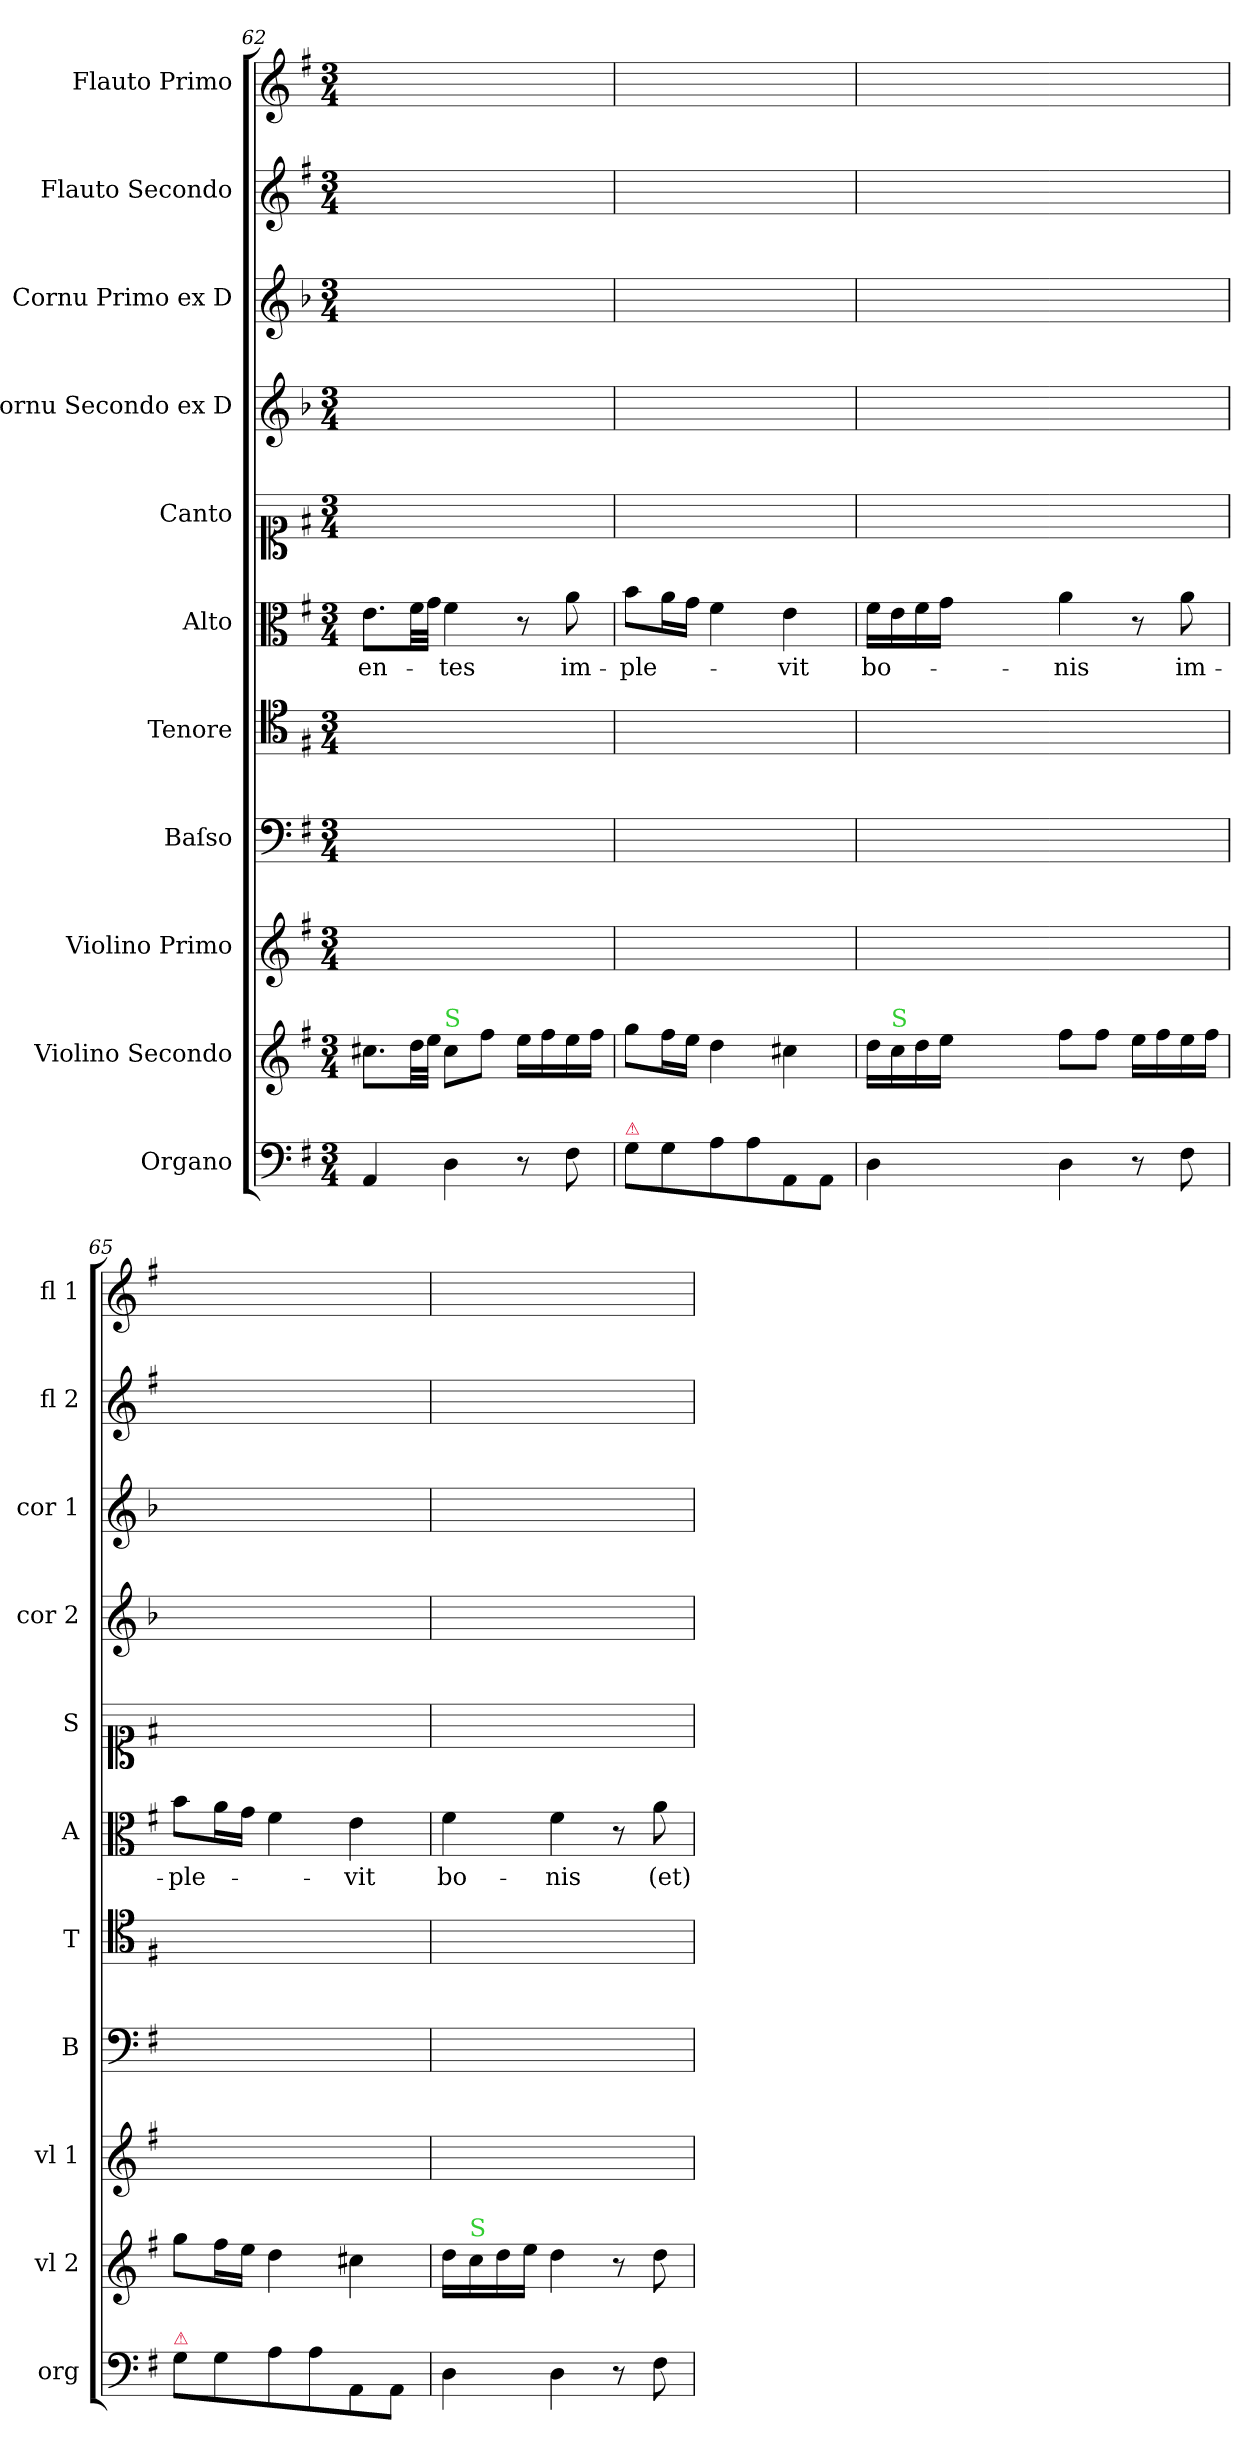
**kern	**kern	**kern	**kern	**kern	**kern	**text	**kern	**kern	**kern	**kern	**kern
*part11	*part10	*part9	*part8	*part7	*part6	*part6	*part5	*part4	*part3	*part2	*part1
*staff11	*staff10	*staff9	*staff8	*staff7	*staff6	*staff6	*staff5	*staff4	*staff3	*staff2	*staff1
*I"Organo	*I"Violino Secondo	*I"Violino Primo	*I"Baſso	*I"Tenore	*I"Alto	*	*I"Canto	*I"Cornu Secondo ex D	*I"Cornu Primo ex D	*I"Flauto Secondo	*I"Flauto Primo
*I'org	*I'vl 2	*I'vl 1	*I'B	*I'T	*I'A	*	*I'S	*I'cor 2	*I'cor 1	*I'fl 2	*I'fl 1
*clefF4	*clefG2	*clefG2	*clefF4	*clefC4	*clefC3	*	*clefC1	*clefG2	*clefG2	*clefG2	*clefG2
*	*	*	*	*	*	*	*	*ITrd6c10	*ITrd6c10	*	*
*k[f#]	*k[f#]	*k[f#]	*k[f#]	*k[f#]	*k[f#]	*	*k[f#]	*k[f#]	*k[f#]	*k[f#]	*k[f#]
*G:	*G:	*G:	*G:	*G:	*G:	*	*G:	*G:	*G:	*G:	*G:
*M3/4	*M3/4	*M3/4	*M3/4	*M3/4	*M3/4	*	*M3/4	*M3/4	*M3/4	*M3/4	*M3/4
=62	=62	=62	=62	=62	=62	=62	=62	=62	=62	=62	=62
4AA/	8.cc#X\L	2.ryy	2.ryy	2.ryy	8.e\L	-en-	2.ryy	2.ryy	2.ryy	2.ryy	4ryy
.	32dd\LL	.	.	.	32f#\LL	.	.	.	.	.	.
.	32ee\JJJ	.	.	.	32g\JJJ	.	.	.	.	.	.
!	!LO:TX:a:color=limegreen:t=S	!	!	!	!	!	!	!	!	!	!
4D\	8cc#\L	.	.	.	4f#\	-tes	.	.	.	.	2ryy
.	8ff#\J	.	.	.	.	.	.	.	.	.	.
8r	16ee\LL	.	.	.	8r	.	.	.	.	.	.
.	16ff#\	.	.	.	.	.	.	.	.	.	.
8F#\	16ee\	.	.	.	8a\	im-	.	.	.	.	.
.	16ff#\JJ	.	.	.	.	.	.	.	.	.	.
=63	=63	=63	=63	=63	=63	=63	=63	=63	=63	=63	=63
!LO:TX:a:color=crimson:t=⚠	!	!	!	!	!	!	!	!	!	!	!
8G\L	8gg\L	2.ryy	2.ryy	2.ryy	8b\L	-ple-	2.ryy	2.ryy	2.ryy	2.ryy	2.ryy
8G\	16ff#\L	.	.	.	16a\L	.	.	.	.	.	.
.	16ee\JJ	.	.	.	16g\JJ	.	.	.	.	.	.
8A\	4dd\	.	.	.	4f#\	.	.	.	.	.	.
8A\	.	.	.	.	.	.	.	.	.	.	.
8AA/	4cc#X\	.	.	.	4e\	-vit	.	.	.	.	.
8AA/J	.	.	.	.	.	.	.	.	.	.	.
=64	=64	=64	=64	=64	=64	=64	=64	=64	=64	=64	=64
4D\	16dd\LL	2.ryy	2.ryy	2.ryy	16f#\LL	bo-	2.ryy	2.ryy	2.ryy	2.ryy	2.ryy
!	!LO:TX:a:color=limegreen:t=S	!	!	!	!	!	!	!	!	!	!
.	16cc\	.	.	.	16e\	.	.	.	.	.	.
.	16dd\	.	.	.	16f#\	.	.	.	.	.	.
.	16ee\JJ	.	.	.	16g\JJ	.	.	.	.	.	.
2ryy	2ryy	.	.	.	2ryy	.	.	.	.	.	.
=-	=-	=-	=-	=-	=-	=-	=-	=-	=-	=-	=-
4D\	8ff#\L	2ryy	2ryy	2ryy	4a\	-nis	2ryy	2ryy	2ryy	2ryy	2ryy
.	8ff#\J	.	.	.	.	.	.	.	.	.	.
8r	16ee\LL	.	.	.	8r	.	.	.	.	.	.
.	16ff#\	.	.	.	.	.	.	.	.	.	.
8F#\	16ee\	.	.	.	8a\	im-	.	.	.	.	.
.	16ff#\JJ	.	.	.	.	.	.	.	.	.	.
=65	=65	=65	=65	=65	=65	=65	=65	=65	=65	=65	=65
!LO:TX:a:color=crimson:t=⚠	!	!	!	!	!	!	!	!	!	!	!
8G\L	8gg\L	2.ryy	2.ryy	2.ryy	8b\L	-ple-	2.ryy	2.ryy	2.ryy	2.ryy	2.ryy
8G\	16ff#\L	.	.	.	16a\L	.	.	.	.	.	.
.	16ee\JJ	.	.	.	16g\JJ	.	.	.	.	.	.
8A\	4dd\	.	.	.	4f#\	.	.	.	.	.	.
8A\	.	.	.	.	.	.	.	.	.	.	.
8AA/	4cc#X\	.	.	.	4e\	-vit	.	.	.	.	.
8AA/J	.	.	.	.	.	.	.	.	.	.	.
=66	=66	=66	=66	=66	=66	=66	=66	=66	=66	=66	=66
4D\	16dd\LL	2.ryy	2.ryy	2.ryy	4f#\	bo-	2.ryy	2.ryy	2.ryy	2.ryy	2.ryy
!	!LO:TX:a:color=limegreen:t=S	!	!	!	!	!	!	!	!	!	!
.	16cc\	.	.	.	.	.	.	.	.	.	.
.	16dd\	.	.	.	.	.	.	.	.	.	.
.	16ee\JJ	.	.	.	.	.	.	.	.	.	.
4D\	4dd\	.	.	.	4f#\	-nis	.	.	.	.	.
8r	8r	.	.	.	8r	.	.	.	.	.	.
8F#\	8dd\	.	.	.	8a\	(et)	.	.	.	.	.
=	=	=	=	=	=	=	=	=	=	=	=
*-	*-	*-	*-	*-	*-	*-	*-	*-	*-	*-	*-
